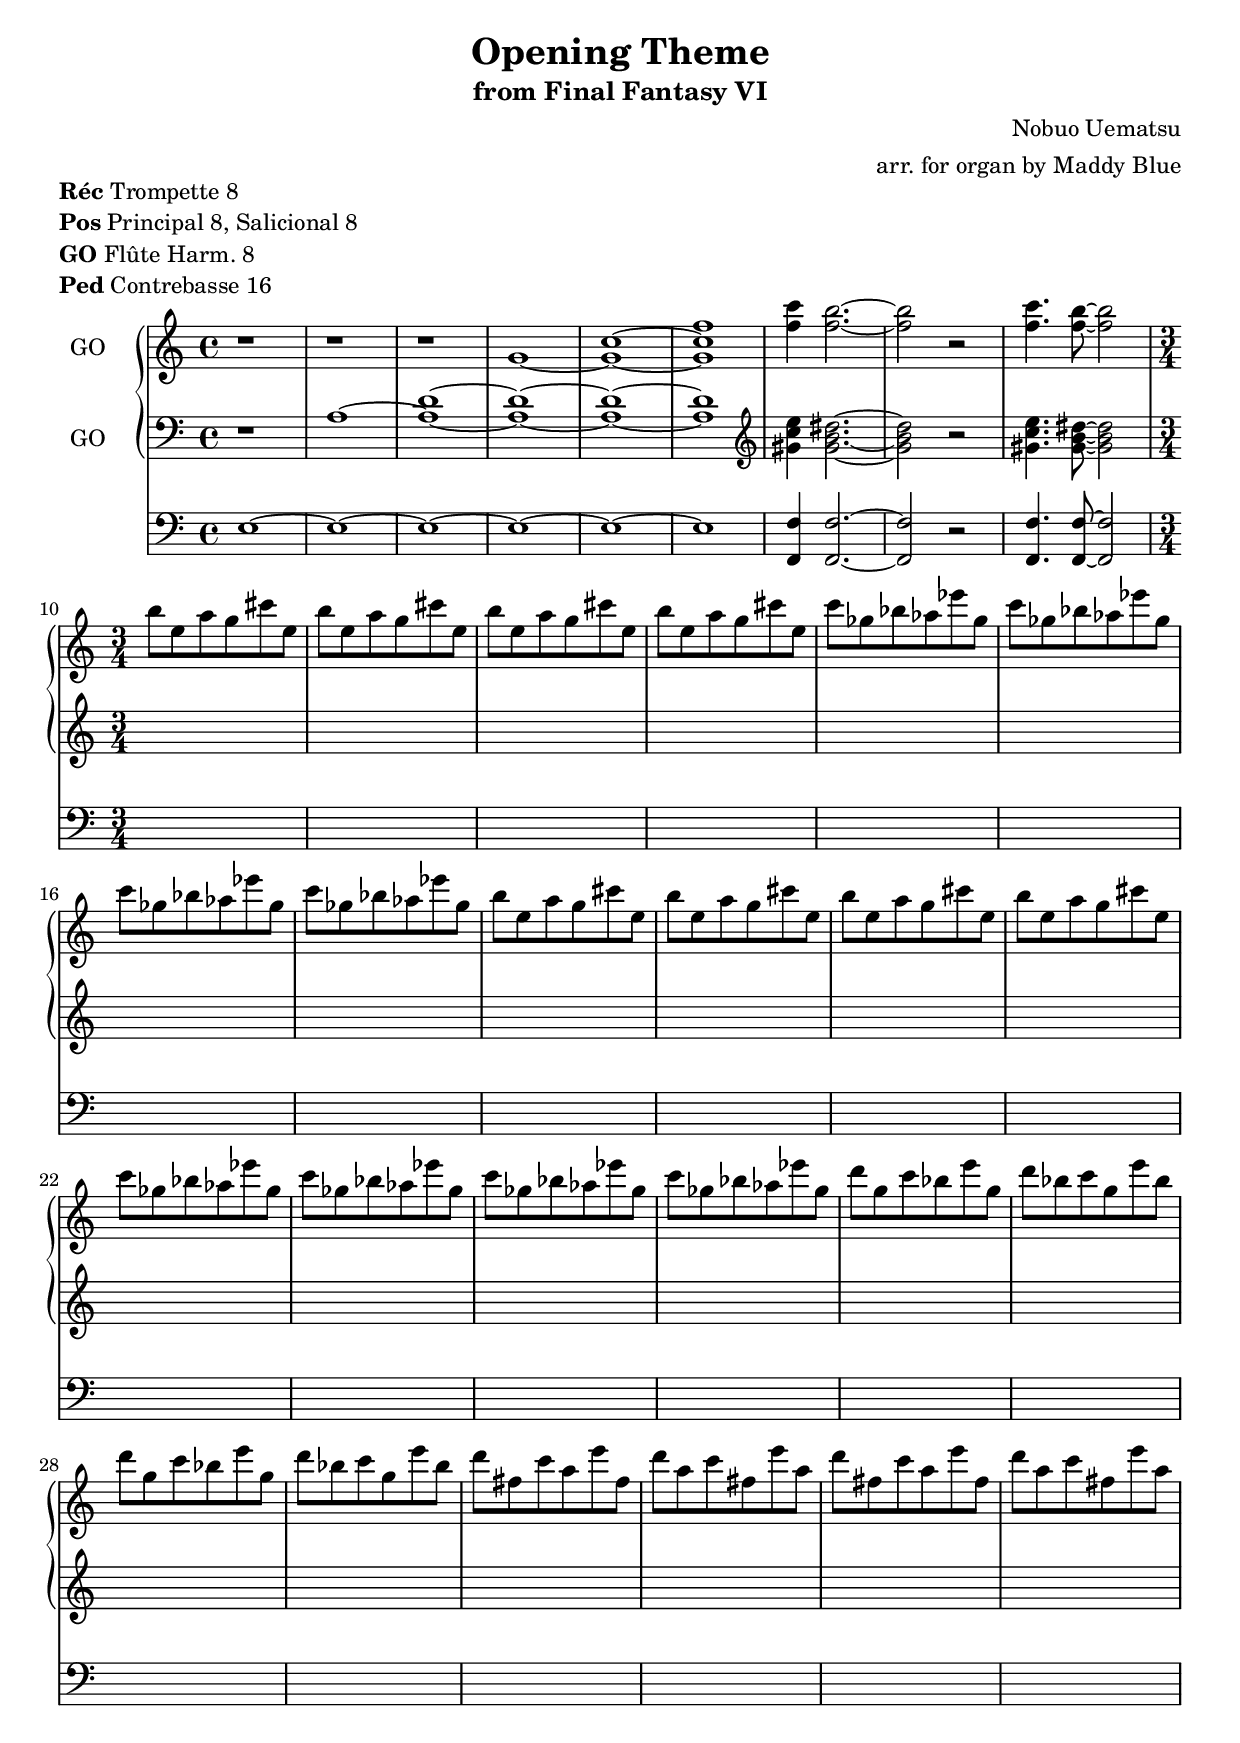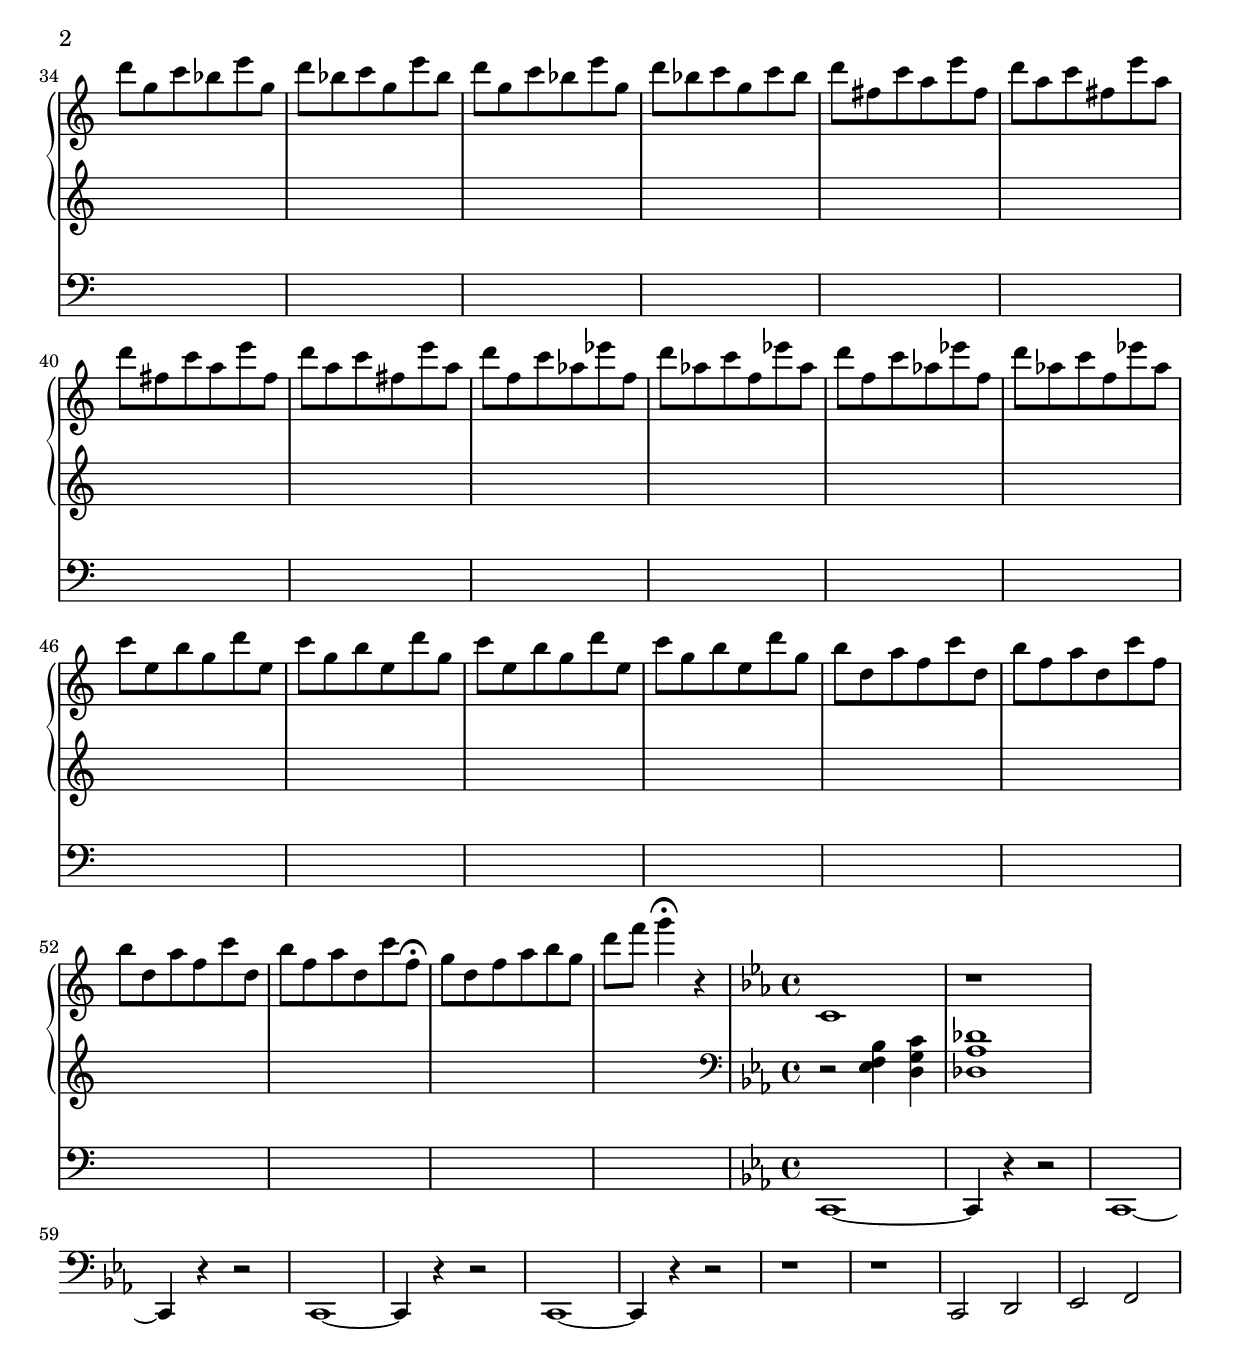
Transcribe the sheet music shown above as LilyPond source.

\version "2.23.13"
\include "english.ly"

\header {
  title = "Opening Theme"
  subtitle = "from Final Fantasy VI"
  composer = "Nobuo Uematsu"
  arranger = "arr. for organ by Maddy Blue"
}

\score {
  \header {
    piece = \markup {
      \column {
        \line { \bold Réc Trompette 8 }
        \line { \bold Pos Principal 8, Salicional 8 }
        \line { \bold GO Flûte Harm. 8 }
        \line { \bold Ped Contrebasse 16 }
      }
    }
  }
  <<
    \new PianoStaff <<
      \new Staff
      \with { instrumentName = "GO" }
      \relative c'' {
        \time 4/4
        \key c \major

        r1 r r g ~ <g c> ~ <g c f>
        <f' c'>4 <f b>2. ~ <f b>2 r
        <f c'>4. <f b>8 ~ <f b>2

        \time 3/4
        \repeat unfold 4 { b8 e, a g cs e, }
        \repeat unfold 4 { c' gf bf af ef' gf, }
        \repeat unfold 4 { b e, a g cs e, }
        \repeat unfold 4 { c' gf bf af ef' gf, }
        d' g, c bf e g,
        d' bf c g e' bf
        d g, c bf e g,
        d' bf c g e' bf
        d fs, c' a e' fs,
        d' a c fs, e' a,
        d fs, c' a e' fs,
        d' a c fs, e' a,
        % m34
        d g, c bf e g,
        d' bf c g e' bf
        d g, c bf e g,
        d' bf c g c bf
        d fs, c' a e' fs,
        d' a c fs, e' a,
        % m46
        d fs, c' a e' fs,
        d' a c fs, e' a,
        d f, c' af ef' f,
        d' af c f, ef' af,
        d f, c' af ef' f,
        d' af c f, ef' af,
        % m46
        c e, b' g d' e,
        c' g b e, d' g,
        c e, b' g d' e,
        c' g b e, d' g,
        b d, a' f c' d,
        b' f a d, c' f,
        % m47
        b d, a' f c' d,
        b' f a d, c' f,\fermata
        g d f a b g
        d' f g4\fermata r

        \key ef \major
        \time 4/4

        c,,,1 r
      }

      \new Staff
      \with { instrumentName = "GO" }
      \relative {
        \key c \major
        \time 4/4

        \clef bass
        r1 a ~ <a d> ~ <a d> ~ <a d> ~ <a d>
        \clef treble
        <gs' c e>4 <gs b ds>2. ~ <gs b ds>2 r
        <gs c e>4. <gs b ds>8 ~ <gs b ds>2

        \repeat unfold 46 { s2. }

        \clef bass
        \key ef \major
        \time 4/4

        r2 <ef, f bf>4 <d g c> <df af' df>1
      }
    >>

    % pedal
    \new Staff \relative {
      \time 4/4
      \key c \major
      \clef bass

      e1 ~ e ~ e ~ e ~ e ~ e
      <f, f'>4 <f f'>2. ~ <f f'>2 r
      <f f'>4. <f f'>8 ~ <f f'>2

      \repeat unfold 46 { s2. }

      \key ef \major
      \time 4/4
      \repeat unfold 4 { c1 ~ c4 r r2 }
      r1 r
      c2 d ef f
    }
  >>
}
